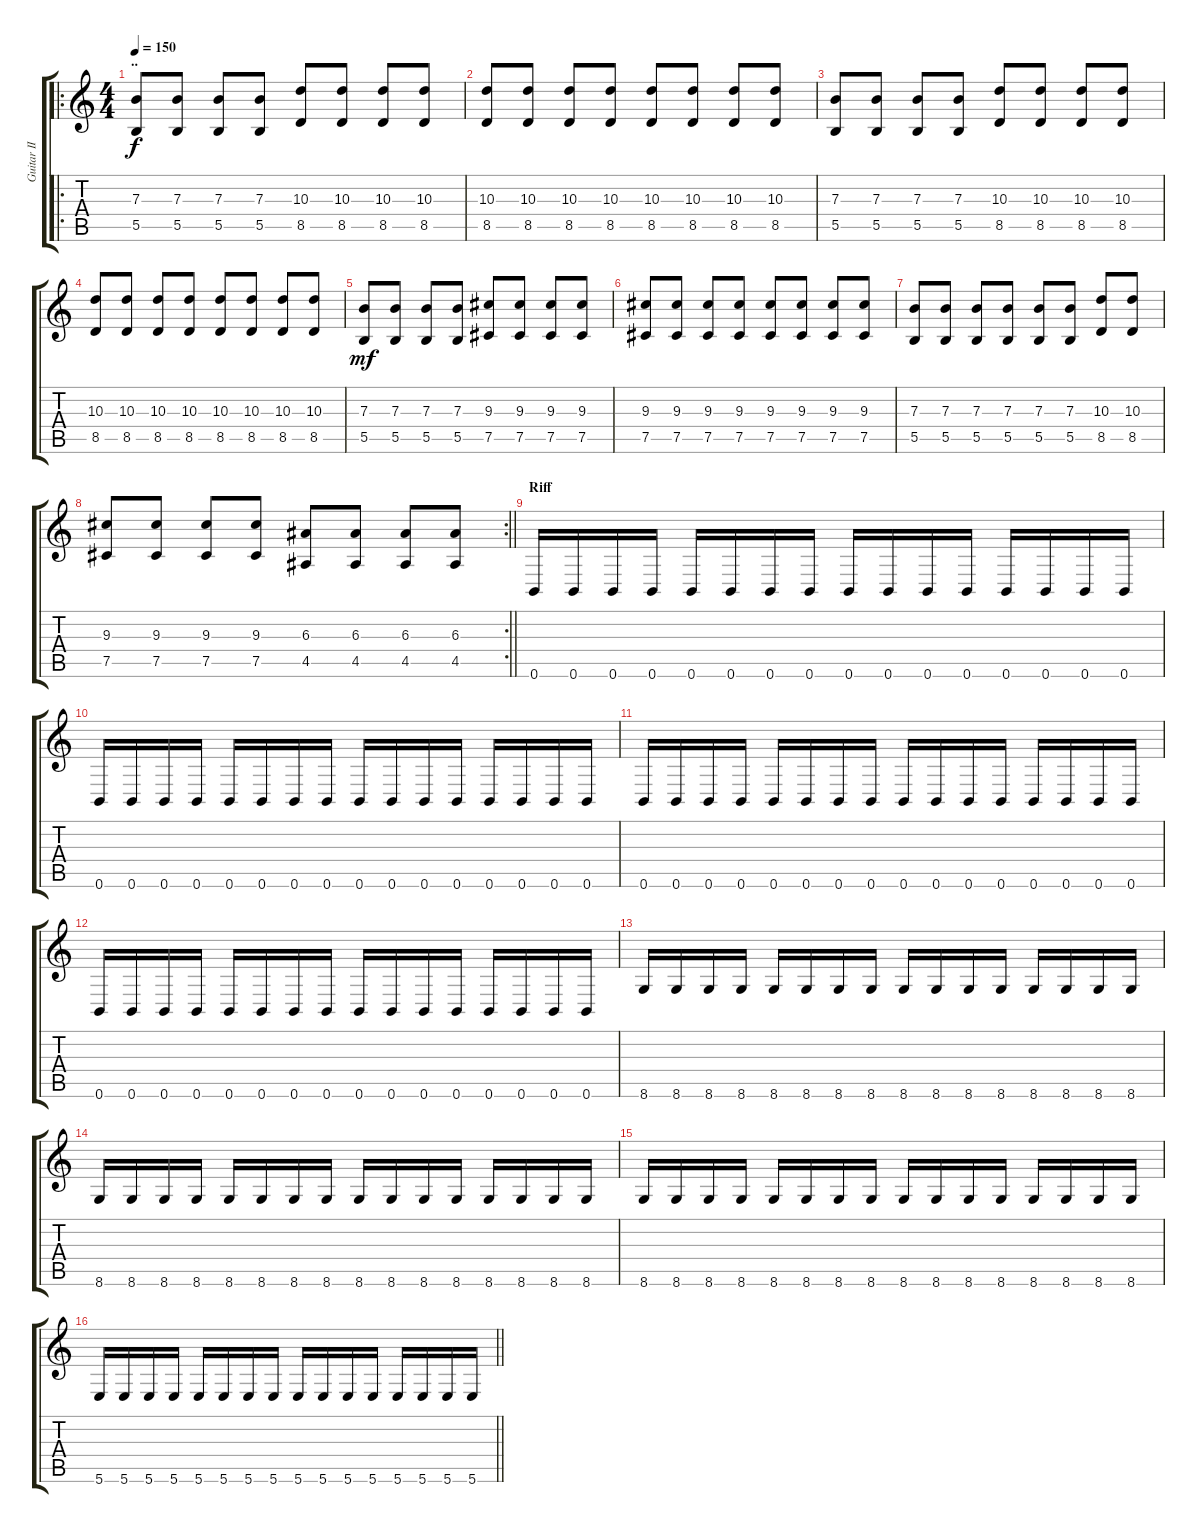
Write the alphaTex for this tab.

\track ("Guitar II" "Guitar II") {instrument distortionguitar}
\staff {score tabs}
\tuning (Db4 Ab3 E3 B2 Gb2 B1) {hide}
\ro
\ts (4 4)
\section ("" "..")
\tempo 150
\clef g2
\ks c
(7.3 5.5).8{dy f} (7.3 5.5).8 (7.3 5.5).8 (7.3 5.5).8 (10.3 8.5).8 (10.3 8.5).8 (10.3 8.5).8 (10.3 8.5).8 |
(10.3 8.5).8 (10.3 8.5).8 (10.3 8.5).8 (10.3 8.5).8 (10.3 8.5).8 (10.3 8.5).8 (10.3 8.5).8 (10.3 8.5).8 |
(7.3 5.5).8 (7.3 5.5).8 (7.3 5.5).8 (7.3 5.5).8 (10.3 8.5).8 (10.3 8.5).8 (10.3 8.5).8 (10.3 8.5).8 |
(10.3 8.5).8 (10.3 8.5).8 (10.3 8.5).8 (10.3 8.5).8 (10.3 8.5).8 (10.3 8.5).8 (10.3 8.5).8 (10.3 8.5).8 |
(7.3 5.5).8{dy mf} (7.3 5.5).8 (7.3 5.5).8 (7.3 5.5).8 (9.3 7.5).8 (9.3 7.5).8 (9.3 7.5).8 (9.3 7.5).8 |
(9.3 7.5).8 (9.3 7.5).8 (9.3 7.5).8 (9.3 7.5).8 (9.3 7.5).8 (9.3 7.5).8 (9.3 7.5).8 (9.3 7.5).8 |
(7.3 5.5).8 (7.3 5.5).8 (7.3 5.5).8 (7.3 5.5).8 (7.3 5.5).8 (7.3 5.5).8 (10.3 8.5).8 (10.3 8.5).8 |
\rc 2
\barLineRight lightlight
(9.3 7.5).8 (9.3 7.5).8 (9.3 7.5).8 (9.3 7.5).8 (6.3 4.5).8 (6.3 4.5).8 (6.3 4.5).8 (6.3 4.5).8 |
\section ("" "Riff")
0.6.16 0.6.16 0.6.16 0.6.16 0.6.16 0.6.16 0.6.16 0.6.16 0.6.16 0.6.16 0.6.16 0.6.16 0.6.16 0.6.16 0.6.16 0.6.16 |
0.6.16 0.6.16 0.6.16 0.6.16 0.6.16 0.6.16 0.6.16 0.6.16 0.6.16 0.6.16 0.6.16 0.6.16 0.6.16 0.6.16 0.6.16 0.6.16 |
0.6.16 0.6.16 0.6.16 0.6.16 0.6.16 0.6.16 0.6.16 0.6.16 0.6.16 0.6.16 0.6.16 0.6.16 0.6.16 0.6.16 0.6.16 0.6.16 |
0.6.16 0.6.16 0.6.16 0.6.16 0.6.16 0.6.16 0.6.16 0.6.16 0.6.16 0.6.16 0.6.16 0.6.16 0.6.16 0.6.16 0.6.16 0.6.16 |
8.6.16 8.6.16 8.6.16 8.6.16 8.6.16 8.6.16 8.6.16 8.6.16 8.6.16 8.6.16 8.6.16 8.6.16 8.6.16 8.6.16 8.6.16 8.6.16 |
8.6.16 8.6.16 8.6.16 8.6.16 8.6.16 8.6.16 8.6.16 8.6.16 8.6.16 8.6.16 8.6.16 8.6.16 8.6.16 8.6.16 8.6.16 8.6.16 |
8.6.16 8.6.16 8.6.16 8.6.16 8.6.16 8.6.16 8.6.16 8.6.16 8.6.16 8.6.16 8.6.16 8.6.16 8.6.16 8.6.16 8.6.16 8.6.16 |
\barLineRight lightlight
5.6.16 5.6.16 5.6.16 5.6.16 5.6.16 5.6.16 5.6.16 5.6.16 5.6.16 5.6.16 5.6.16 5.6.16 5.6.16 5.6.16 5.6.16 5.6.16
